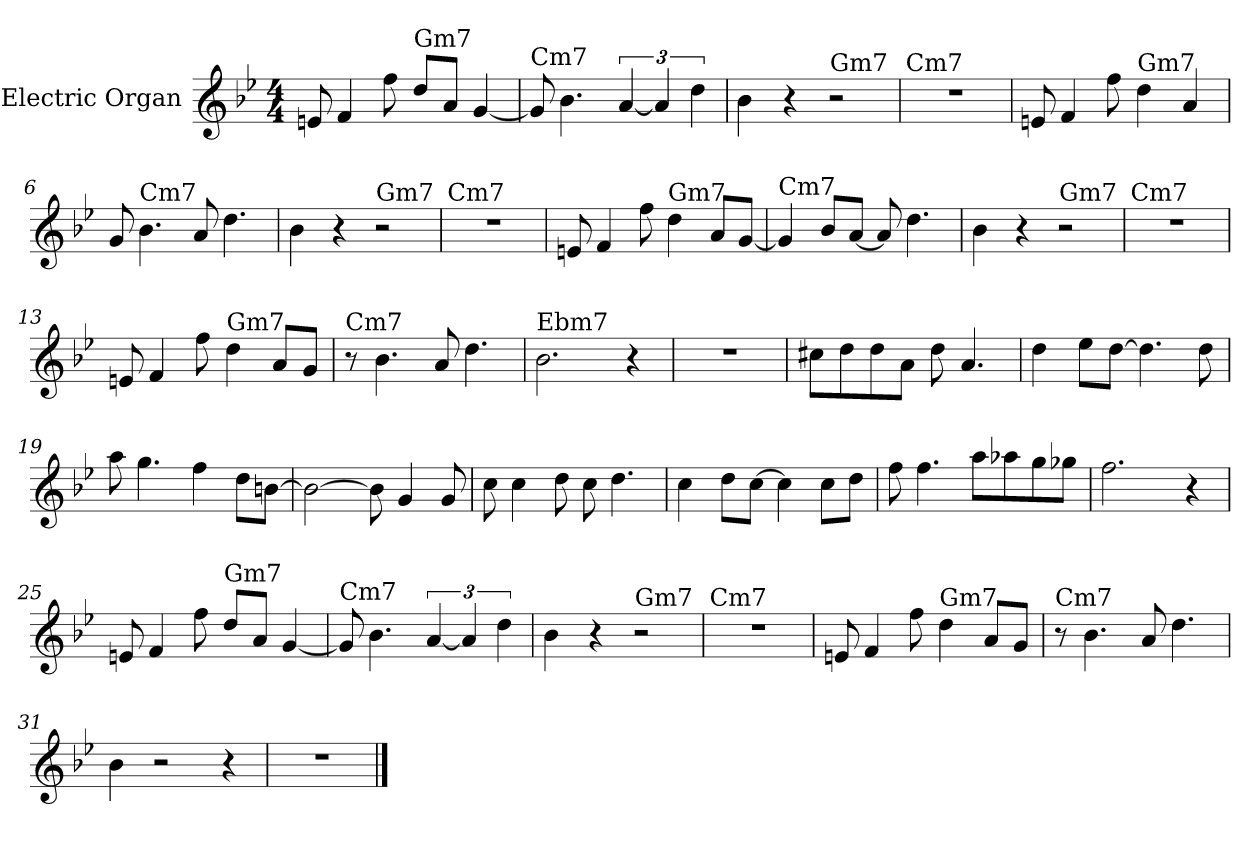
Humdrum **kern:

**kern
*part1
*staff1
*I"Electric Organ
*I'Elec Org
*clefG2
*k[b-e-]
*B-:
*M4/4
=1
8en/
4f/
8ff\
!LO:TX:a:t=Gm7
8dd/L
8a/J
[4g/
=2
!LO:TX:a:t=Cm7
8g/]
4.b-\
[6a/
6a/]
6dd\
=3
4b-\
4r
!LO:TX:a:t=Gm7
2r
=4
!LO:TX:a:t=Cm7
1r
!!LO:LB:g=z
=5
8en/
4f/
8ff\
!LO:TX:a:t=Gm7
4dd\
4a/
=6
8g/
!LO:TX:a:t=Cm7
4.b-\
8a/
4.dd\
=7
4b-\
4r
!LO:TX:a:t=Gm7
2r
=8
!LO:TX:a:t=Cm7
1r
!!LO:LB:g=z
=9
8en/
4f/
8ff\
!LO:TX:a:t=Gm7
4dd\
8a/L
[8g/J
=10
!LO:TX:a:t=Cm7
4g/]
8b-/L
[8a/J
8a/]
4.dd\
=11
4b-\
4r
!LO:TX:a:t=Gm7
2r
=12
!LO:TX:a:t=Cm7
1r
!!LO:LB:g=z
=13
8en/
4f/
8ff\
!LO:TX:a:t=Gm7
4dd\
8a/L
8g/J
=14
!LO:TX:a:t=Cm7
8r
4.b-\
8a/
4.dd\
=15
!LO:TX:a:t=Ebm7
2.b-\
4r
=16
1r
!!LO:LB:g=z
=17
8cc#X\L
8dd\
8dd\
8a\J
8dd\
4.a/
=18
4dd\
8ee-\L
[8dd\J
4.dd\]
8dd\
=19
8aa\
4.gg\
4ff\
8dd\L
[8bn\J
=20
2b\_
8b\]
4g/
8g/
!!LO:LB:g=z
=21
8cc\
4cc\
8dd\
8cc\
4.dd\
=22
4cc\
8dd\L
[8cc\J
4cc\]
8cc\L
8dd\J
=23
8ff\
4.ff\
8aa\L
8aa-X\
8gg\
8gg-X\J
=24
2.ff\
4r
!!LO:LB:g=z
=25
8en/
4f/
8ff\
!LO:TX:a:t=Gm7
8dd/L
8a/J
[4g/
=26
!LO:TX:a:t=Cm7
8g/]
4.b-\
[6a/
6a/]
6dd\
=27
4b-\
4r
!LO:TX:a:t=Gm7
2r
=28
!LO:TX:a:t=Cm7
1r
!!LO:LB:g=z
=29
8en/
4f/
8ff\
!LO:TX:a:t=Gm7
4dd\
8a/L
8g/J
=30
!LO:TX:a:t=Cm7
8r
4.b-\
8a/
4.dd\
=31
4b-\
2r
4r
=32
1r
==
*-
